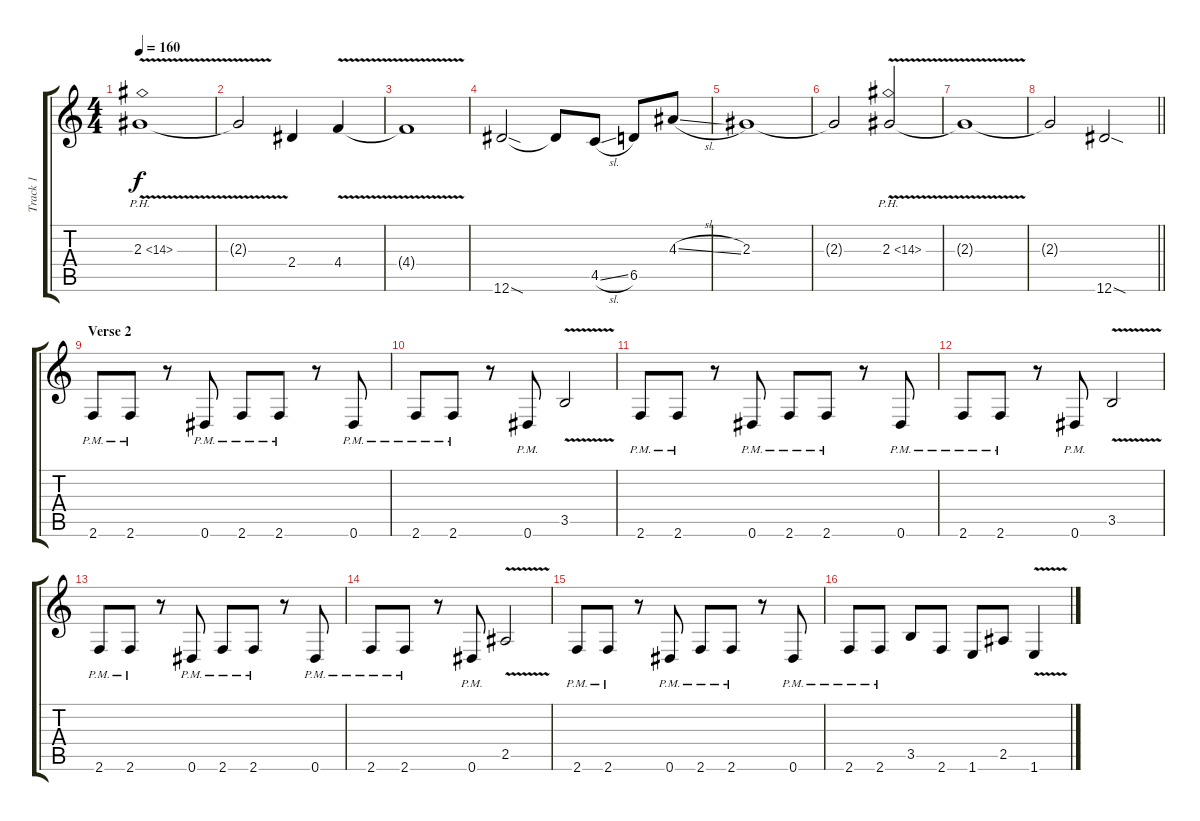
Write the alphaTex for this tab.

\track ("Track 1" "Track 1") {instrument distortionguitar}
\staff {score tabs}
\tuning (Eb4 Bb3 Gb3 Db3 Ab2 Eb2) {hide}
\ts (4 4)
\tempo 160
\clef g2
\ks c
2.3{ph 12 v}.1{dy f} |
2.3{t}.2 2.4.4 4.4{v}.4 |
4.4{t}.1 |
12.6{sod}.2 12.6{t}.8 4.5{sl}.8 6.5.8 4.3{sl}.8 |
2.3.1 |
2.3{t}.2 2.3{ph 12 v}.2 |
2.3{t}.1 |
\barLineRight lightlight
2.3{t}.2 12.6{sod}.2 |
\section ("" "Verse 2")
2.6{pm}.8 2.6{pm}.8 r.8 0.6{pm}.8 2.6{pm}.8 2.6{pm}.8 r.8 0.6{pm}.8 |
2.6{pm}.8 2.6{pm}.8 r.8 0.6{pm}.8 3.5{v}.2 |
2.6{pm}.8 2.6{pm}.8 r.8 0.6{pm}.8 2.6{pm}.8 2.6{pm}.8 r.8 0.6{pm}.8 |
2.6{pm}.8 2.6{pm}.8 r.8 0.6{pm}.8 3.5{v}.2 |
2.6{pm}.8 2.6{pm}.8 r.8 0.6{pm}.8 2.6{pm}.8 2.6{pm}.8 r.8 0.6{pm}.8 |
2.6{pm}.8 2.6{pm}.8 r.8 0.6{pm}.8 2.5{v}.2 |
2.6{pm}.8 2.6{pm}.8 r.8 0.6{pm}.8 2.6{pm}.8 2.6{pm}.8 r.8 0.6{pm}.8 |
2.6{pm}.8 2.6{pm}.8 3.5.8 2.6.8 1.6.8 2.5.8 1.6{v}.4
